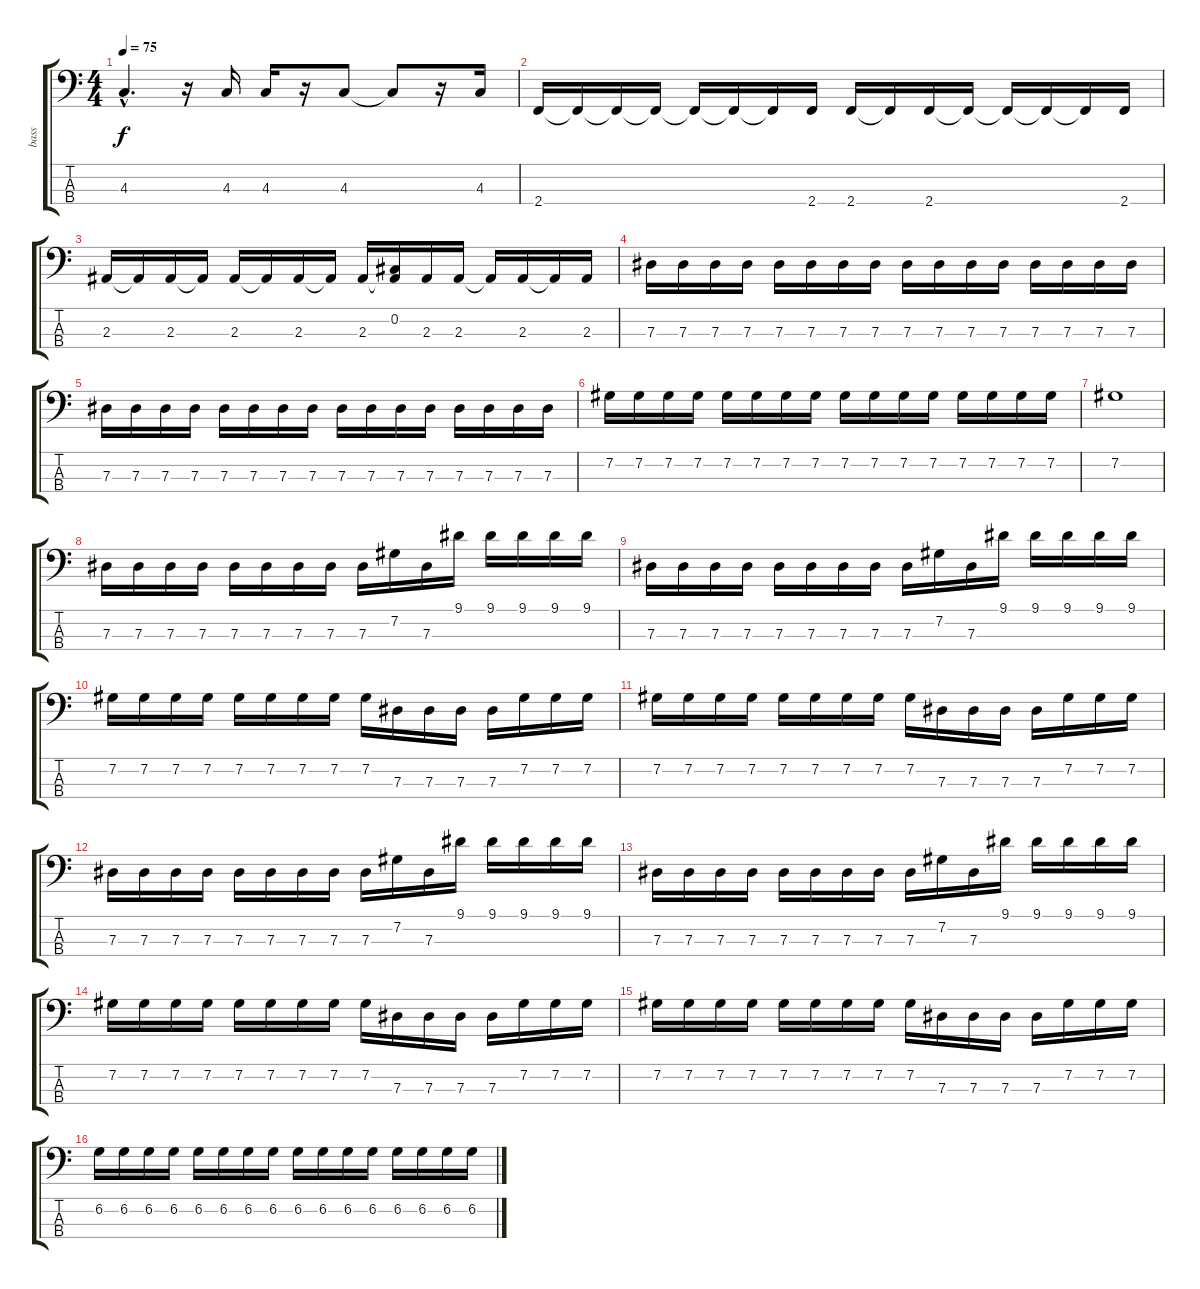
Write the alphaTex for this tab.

\track ("bass" "bass") {instrument electricbassfinger}
\staff {score tabs}
\tuning (Gb2 Db2 Ab1 Eb1) {hide}
\ts (4 4)
\tempo 75
\clef f4
\ks c
4.3{hac}.4{d dy f} r.16 4.3.16 4.3.16 r.16 4.3.8 4.3{t}.8 r.16 4.3.16 |
2.4.16 2.4{t}.16 2.4{t}.16 2.4{t}.16 2.4{t}.16 2.4{t}.16 2.4{t}.16 2.4.16 2.4.16 2.4{t}.16 2.4.16 2.4{t}.16 2.4{t}.16 2.4{t}.16 2.4{t}.16 2.4.16 |
2.3.16 2.3{t}.16 2.3.16 2.3{t}.16 2.3.16 2.3{t}.16 2.3.16 2.3{t}.16 2.3.16 (0.2 2.3{t}).16 2.3.16 2.3.16 2.3{t}.16 2.3.16 2.3{t}.16 2.3.16 |
7.3.16 7.3.16 7.3.16 7.3.16 7.3.16 7.3.16 7.3.16 7.3.16 7.3.16 7.3.16 7.3.16 7.3.16 7.3.16 7.3.16 7.3.16 7.3.16 |
7.3.16 7.3.16 7.3.16 7.3.16 7.3.16 7.3.16 7.3.16 7.3.16 7.3.16 7.3.16 7.3.16 7.3.16 7.3.16 7.3.16 7.3.16 7.3.16 |
7.2.16 7.2.16 7.2.16 7.2.16 7.2.16 7.2.16 7.2.16 7.2.16 7.2.16 7.2.16 7.2.16 7.2.16 7.2.16 7.2.16 7.2.16 7.2.16 |
7.2.1 |
7.3.16 7.3.16 7.3.16 7.3.16 7.3.16 7.3.16 7.3.16 7.3.16 7.3.16 7.2.16 7.3.16 9.1.16 9.1.16 9.1.16 9.1.16 9.1.16 |
7.3.16 7.3.16 7.3.16 7.3.16 7.3.16 7.3.16 7.3.16 7.3.16 7.3.16 7.2.16 7.3.16 9.1.16 9.1.16 9.1.16 9.1.16 9.1.16 |
7.2.16 7.2.16 7.2.16 7.2.16 7.2.16 7.2.16 7.2.16 7.2.16 7.2.16 7.3.16 7.3.16 7.3.16 7.3.16 7.2.16 7.2.16 7.2.16 |
7.2.16 7.2.16 7.2.16 7.2.16 7.2.16 7.2.16 7.2.16 7.2.16 7.2.16 7.3.16 7.3.16 7.3.16 7.3.16 7.2.16 7.2.16 7.2.16 |
7.3.16 7.3.16 7.3.16 7.3.16 7.3.16 7.3.16 7.3.16 7.3.16 7.3.16 7.2.16 7.3.16 9.1.16 9.1.16 9.1.16 9.1.16 9.1.16 |
7.3.16 7.3.16 7.3.16 7.3.16 7.3.16 7.3.16 7.3.16 7.3.16 7.3.16 7.2.16 7.3.16 9.1.16 9.1.16 9.1.16 9.1.16 9.1.16 |
7.2.16 7.2.16 7.2.16 7.2.16 7.2.16 7.2.16 7.2.16 7.2.16 7.2.16 7.3.16 7.3.16 7.3.16 7.3.16 7.2.16 7.2.16 7.2.16 |
7.2.16 7.2.16 7.2.16 7.2.16 7.2.16 7.2.16 7.2.16 7.2.16 7.2.16 7.3.16 7.3.16 7.3.16 7.3.16 7.2.16 7.2.16 7.2.16 |
6.2.16 6.2.16 6.2.16 6.2.16 6.2.16 6.2.16 6.2.16 6.2.16 6.2.16 6.2.16 6.2.16 6.2.16 6.2.16 6.2.16 6.2.16 6.2.16
